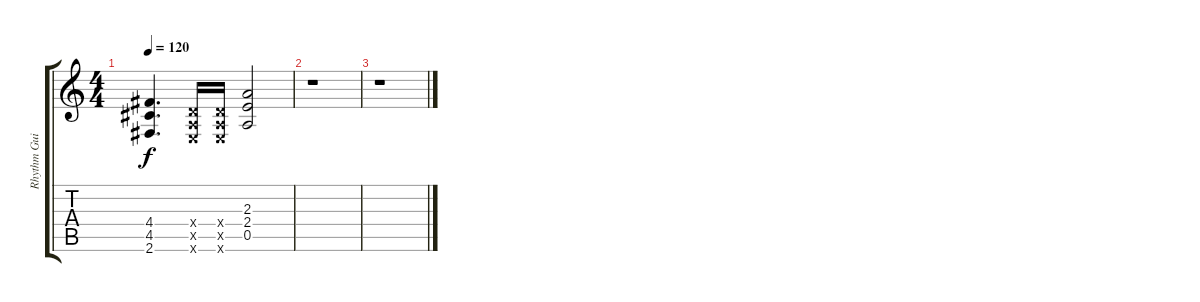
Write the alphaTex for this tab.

\track ("Rhythm Guitar" "Rhythm Gui") {instrument distortionguitar}
\staff {score tabs}
\tuning (E4 B3 G3 D3 A2 E2) {hide}
\ts (4 4)
\tempo 120
\clef g2
\ks c
(4.4 4.5 2.6).4{d dy f volume 14} (0.4{x} 0.5{x} 0.6{x}).16 (0.4{x} 0.5{x} 0.6{x}).16 (2.3 2.4 0.5).2 |
r.1 |
r.1
